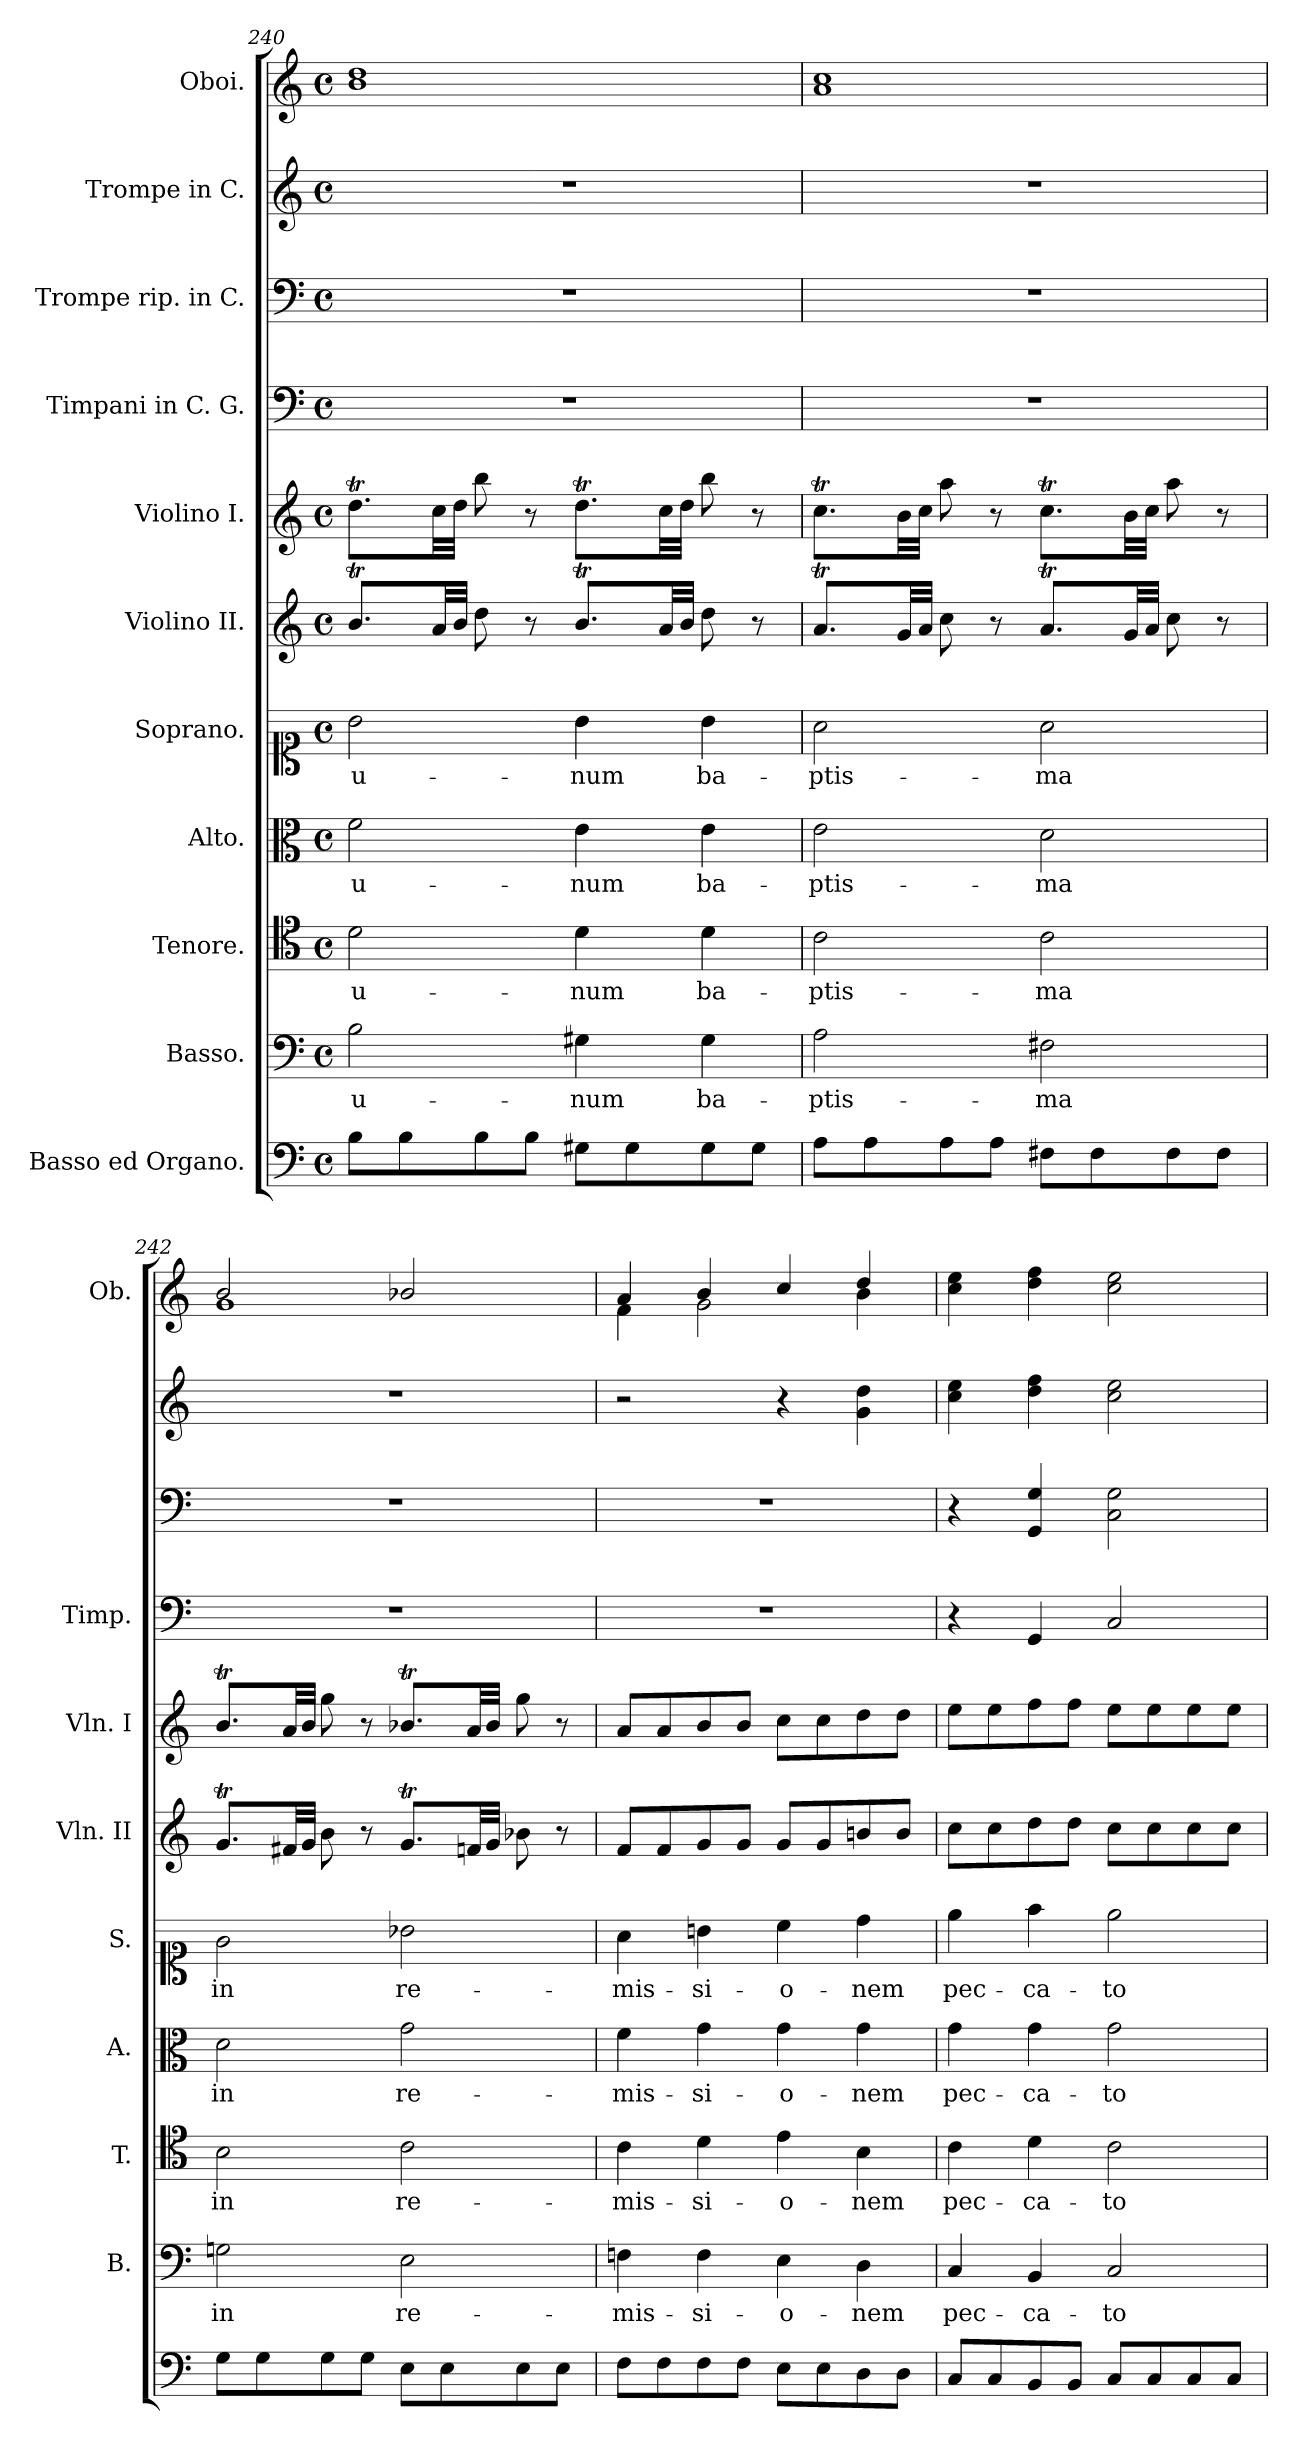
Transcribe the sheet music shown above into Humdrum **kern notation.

**kern	**kern	**text	**kern	**text	**kern	**text	**kern	**text	**kern	**kern	**kern	**kern	**kern	**kern
*part11	*part10	*part10	*part9	*part9	*part8	*part8	*part7	*part7	*part6	*part5	*part4	*part3	*part2	*part1
*staff11	*staff10	*staff10	*staff9	*staff9	*staff8	*staff8	*staff7	*staff7	*staff6	*staff5	*staff4	*staff3	*staff2	*staff1
*I"Basso ed  Organo.	*I"Basso.	*	*I"Tenore.	*	*I"Alto.	*	*I"Soprano.	*	*I"Violino II.	*I"Violino I.	*I"Timpani in C. G.	*I"Trompe rip. in C.	*I"Trompe in C.	*I"Oboi.
*	*I'B.	*	*I'T.	*	*I'A.	*	*I'S.	*	*I'Vln. II	*I'Vln. I	*I'Timp.	*	*	*I'Ob.
*clefF4	*clefF4	*	*clefC4	*	*clefC3	*	*clefC1	*	*clefG2	*clefG2	*clefF4	*clefF4	*clefG2	*clefG2
*k[]	*k[]	*	*k[]	*	*k[]	*	*k[]	*	*k[]	*k[]	*k[]	*k[]	*k[]	*k[]
*M4/4	*M4/4	*	*M4/4	*	*M4/4	*	*M4/4	*	*M4/4	*M4/4	*M4/4	*M4/4	*M4/4	*M4/4
*met(c)	*met(c)	*	*met(c)	*	*met(c)	*	*met(c)	*	*met(c)	*met(c)	*met(c)	*met(c)	*met(c)	*met(c)
=240	=240	=240	=240	=240	=240	=240	=240	=240	=240	=240	=240	=240	=240	=240
!	!	!LO:LY:b	!	!LO:LY:b	!	!LO:LY:b	!	!LO:LY:b	!	!	!	!	!	!
8B\L	2B\	u-	2d\	u-	2f\	u-	2b\	u-	8.bt/L	8.ddT\L	1r	1r	1r	1b 1dd
8B\	.	.	.	.	.	.	.	.	.	.	.	.	.	.
.	.	.	.	.	.	.	.	.	32a/LL	32cc\LL	.	.	.	.
.	.	.	.	.	.	.	.	.	32b/JJJ	32dd\JJJ	.	.	.	.
8B\	.	.	.	.	.	.	.	.	8dd\	8bb\	.	.	.	.
8B\J	.	.	.	.	.	.	.	.	8r	8r	.	.	.	.
!	!	!LO:LY:b	!	!LO:LY:b	!	!LO:LY:b	!	!LO:LY:b	!	!	!	!	!	!
8G#X\L	4G#X\	-num	4d\	-num	4e\	-num	4b\	-num	8.bt/L	8.ddT\L	.	.	.	.
8G#\	.	.	.	.	.	.	.	.	.	.	.	.	.	.
.	.	.	.	.	.	.	.	.	32a/LL	32cc\LL	.	.	.	.
.	.	.	.	.	.	.	.	.	32b/JJJ	32dd\JJJ	.	.	.	.
!	!	!LO:LY:b	!	!LO:LY:b	!	!LO:LY:b	!	!LO:LY:b	!	!	!	!	!	!
8G#\	4G#\	ba-	4d\	ba-	4e\	ba-	4b\	ba-	8dd\	8bb\	.	.	.	.
8G#\J	.	.	.	.	.	.	.	.	8r	8r	.	.	.	.
!!LO:PB:g=z
=241	=241	=241	=241	=241	=241	=241	=241	=241	=241	=241	=241	=241	=241	=241
!	!	!LO:LY:b	!	!LO:LY:b	!	!LO:LY:b	!	!LO:LY:b	!	!	!	!	!	!
8A\L	2A\	-ptis-	2c\	-ptis-	2e\	-ptis-	2a\	-ptis-	8.aT/L	8.ccT\L	1r	1r	1r	1a 1cc
8A\	.	.	.	.	.	.	.	.	.	.	.	.	.	.
.	.	.	.	.	.	.	.	.	32g/LL	32b\LL	.	.	.	.
.	.	.	.	.	.	.	.	.	32a/JJJ	32cc\JJJ	.	.	.	.
8A\	.	.	.	.	.	.	.	.	8cc\	8aa\	.	.	.	.
8A\J	.	.	.	.	.	.	.	.	8r	8r	.	.	.	.
!	!	!LO:LY:b	!	!LO:LY:b	!	!LO:LY:b	!	!LO:LY:b	!	!	!	!	!	!
8F#X\L	2F#X\	-ma	2c\	-ma	2d\	-ma	2a\	-ma	8.aT/L	8.ccT\L	.	.	.	.
8F#\	.	.	.	.	.	.	.	.	.	.	.	.	.	.
.	.	.	.	.	.	.	.	.	32g/LL	32b\LL	.	.	.	.
.	.	.	.	.	.	.	.	.	32a/JJJ	32cc\JJJ	.	.	.	.
8F#\	.	.	.	.	.	.	.	.	8cc\	8aa\	.	.	.	.
8F#\J	.	.	.	.	.	.	.	.	8r	8r	.	.	.	.
=242	=242	=242	=242	=242	=242	=242	=242	=242	=242	=242	=242	=242	=242	=242
!	!	!LO:LY:b	!	!LO:LY:b	!	!LO:LY:b	!	!LO:LY:b	!	!	!	!	!	!
*	*	*	*	*	*	*	*	*	*	*	*	*	*	*^
8G\L	2Gn\	in	2B\	in	2d\	in	2g\	in	8.gT/L	8.bt/L	1r	1r	1r	2b/	1g
8G\	.	.	.	.	.	.	.	.	.	.	.	.	.	.	.
.	.	.	.	.	.	.	.	.	32f#X/LL	32a/LL	.	.	.	.	.
.	.	.	.	.	.	.	.	.	32g/JJJ	32b/JJJ	.	.	.	.	.
8G\	.	.	.	.	.	.	.	.	8b\	8gg\	.	.	.	.	.
8G\J	.	.	.	.	.	.	.	.	8r	8r	.	.	.	.	.
!	!	!LO:LY:b	!	!LO:LY:b	!	!LO:LY:b	!	!LO:LY:b	!	!	!	!	!	!	!
8E\L	2E\	re-	2c\	re-	2g\	re-	2b-X\	re-	8.gT/L	8.b-XT/L	.	.	.	2b-X/	.
8E\	.	.	.	.	.	.	.	.	.	.	.	.	.	.	.
.	.	.	.	.	.	.	.	.	32fn/LL	32a/LL	.	.	.	.	.
.	.	.	.	.	.	.	.	.	32g/JJJ	32b-/JJJ	.	.	.	.	.
8E\	.	.	.	.	.	.	.	.	8b-X\	8gg\	.	.	.	.	.
8E\J	.	.	.	.	.	.	.	.	8r	8r	.	.	.	.	.
=243	=243	=243	=243	=243	=243	=243	=243	=243	=243	=243	=243	=243	=243	=243	=243
!	!	!LO:LY:b	!	!LO:LY:b	!	!LO:LY:b	!	!LO:LY:b	!	!	!	!	!	!	!
8F\L	4Fn\	-mis-	4c\	-mis-	4f\	-mis-	4a\	-mis-	8f/L	8a/L	1r	1r	2r	4a/	4f\
8F\	.	.	.	.	.	.	.	.	8f/	8a/	.	.	.	.	.
!	!	!LO:LY:b	!	!LO:LY:b	!	!LO:LY:b	!	!LO:LY:b	!	!	!	!	!	!	!
8F\	4F\	-si-	4d\	-si-	4g\	-si-	4bn\	-si-	8g/	8b/	.	.	.	4b/	2g\
8F\J	.	.	.	.	.	.	.	.	8g/J	8b/J	.	.	.	.	.
!	!	!LO:LY:b	!	!LO:LY:b	!	!LO:LY:b	!	!LO:LY:b	!	!	!	!	!	!	!
8E\L	4E\	-o-	4e\	-o-	4g\	-o-	4cc\	-o-	8g/L	8cc\L	.	.	4r	4cc/	.
8E\	.	.	.	.	.	.	.	.	8g/	8cc\	.	.	.	.	.
!	!	!LO:LY:b	!	!LO:LY:b	!	!LO:LY:b	!	!LO:LY:b	!	!	!	!	!	!	!
8D\	4D\	-nem	4B\	-nem	4g\	-nem	4dd\	-nem	8bn/	8dd\	.	.	4g\ 4dd\	4dd/	4b\
8D\J	.	.	.	.	.	.	.	.	8b/J	8dd\J	.	.	.	.	.
*	*	*	*	*	*	*	*	*	*	*	*	*	*	*v	*v
=244	=244	=244	=244	=244	=244	=244	=244	=244	=244	=244	=244	=244	=244	=244
!	!	!LO:LY:b	!	!LO:LY:b	!	!LO:LY:b	!	!LO:LY:b	!	!	!	!	!	!
8C/L	4C/	pec-	4c\	pec-	4g\	pec-	4ee\	pec-	8cc\L	8ee\L	4r	4r	4cc\ 4ee\	4cc\ 4ee\
8C/	.	.	.	.	.	.	.	.	8cc\	8ee\	.	.	.	.
!	!	!LO:LY:b	!	!LO:LY:b	!	!LO:LY:b	!	!LO:LY:b	!	!	!	!	!	!
8BB/	4BB/	-ca-	4d\	-ca-	4g\	-ca-	4ff\	-ca-	8dd\	8ff\	4GG/	4GG/ 4G/	4dd\ 4ff\	4dd\ 4ff\
8BB/J	.	.	.	.	.	.	.	.	8dd\J	8ff\J	.	.	.	.
!	!	!LO:LY:b	!	!LO:LY:b	!	!LO:LY:b	!	!LO:LY:b	!	!	!	!	!	!
8C/L	2C/	-to-	2c\	-to-	2g\	-to-	2ee\	-to-	8cc\L	8ee\L	2C/	2C\ 2G\	2cc\ 2ee\	2cc\ 2ee\
8C/	.	.	.	.	.	.	.	.	8cc\	8ee\	.	.	.	.
8C/	.	.	.	.	.	.	.	.	8cc\	8ee\	.	.	.	.
8C/J	.	.	.	.	.	.	.	.	8cc\J	8ee\J	.	.	.	.
=	=	=	=	=	=	=	=	=	=	=	=	=	=	=
*-	*-	*-	*-	*-	*-	*-	*-	*-	*-	*-	*-	*-	*-	*-
